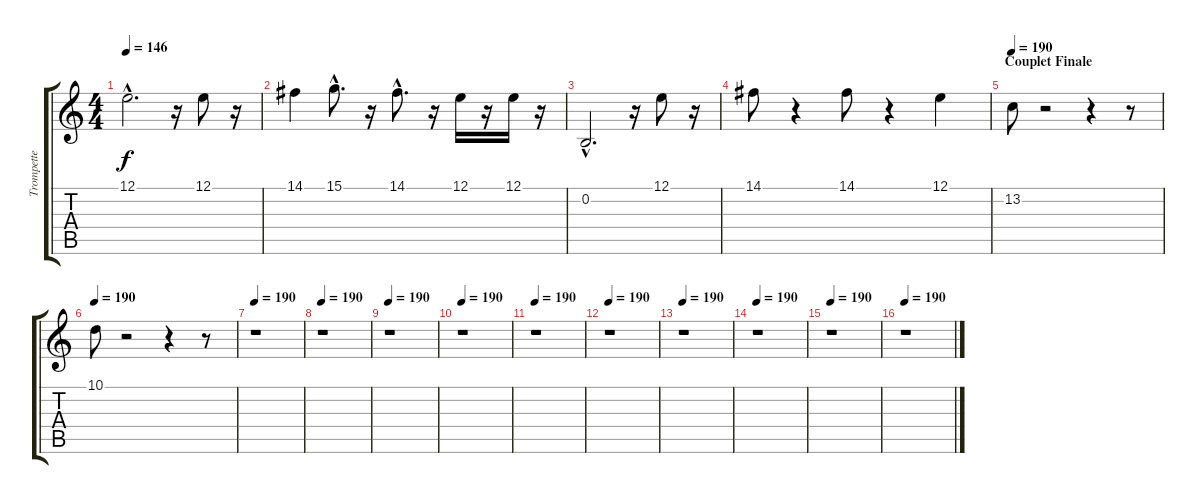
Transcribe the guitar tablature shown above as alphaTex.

\track ("Trompette" "Trompette") {instrument trumpet}
\staff {score tabs}
\tuning (E4 B3 G3 D3 A2 E2) {hide}
\ts (4 4)
\tempo 146
\clef g2
\ks c
12.1{hac}.2{d dy f} r.16 12.1.8 r.16 |
14.1.4 15.1{hac}.8{d} r.16 14.1{hac}.8{d} r.16 12.1.16 r.16 12.1.16 r.16 |
0.2{hac}.2{d} r.16 12.1.8 r.16 |
14.1.8 r.4 14.1.8 r.4 12.1.4 |
\section ("" "Couplet Finale")
\tempo 200
\tempo 190
13.2.8 r.2 r.4 r.8 |
\tempo 190
10.1.8 r.2 r.4 r.8 |
\tempo 190
r.1 |
\tempo 190
r.1 |
\tempo 200
\tempo 190
r.1 |
\tempo 190
r.1 |
\tempo 190
r.1 |
\tempo 190
r.1 |
\tempo 190
r.1 |
\tempo 190
r.1 |
\tempo 190
r.1 |
\tempo 190
r.1
